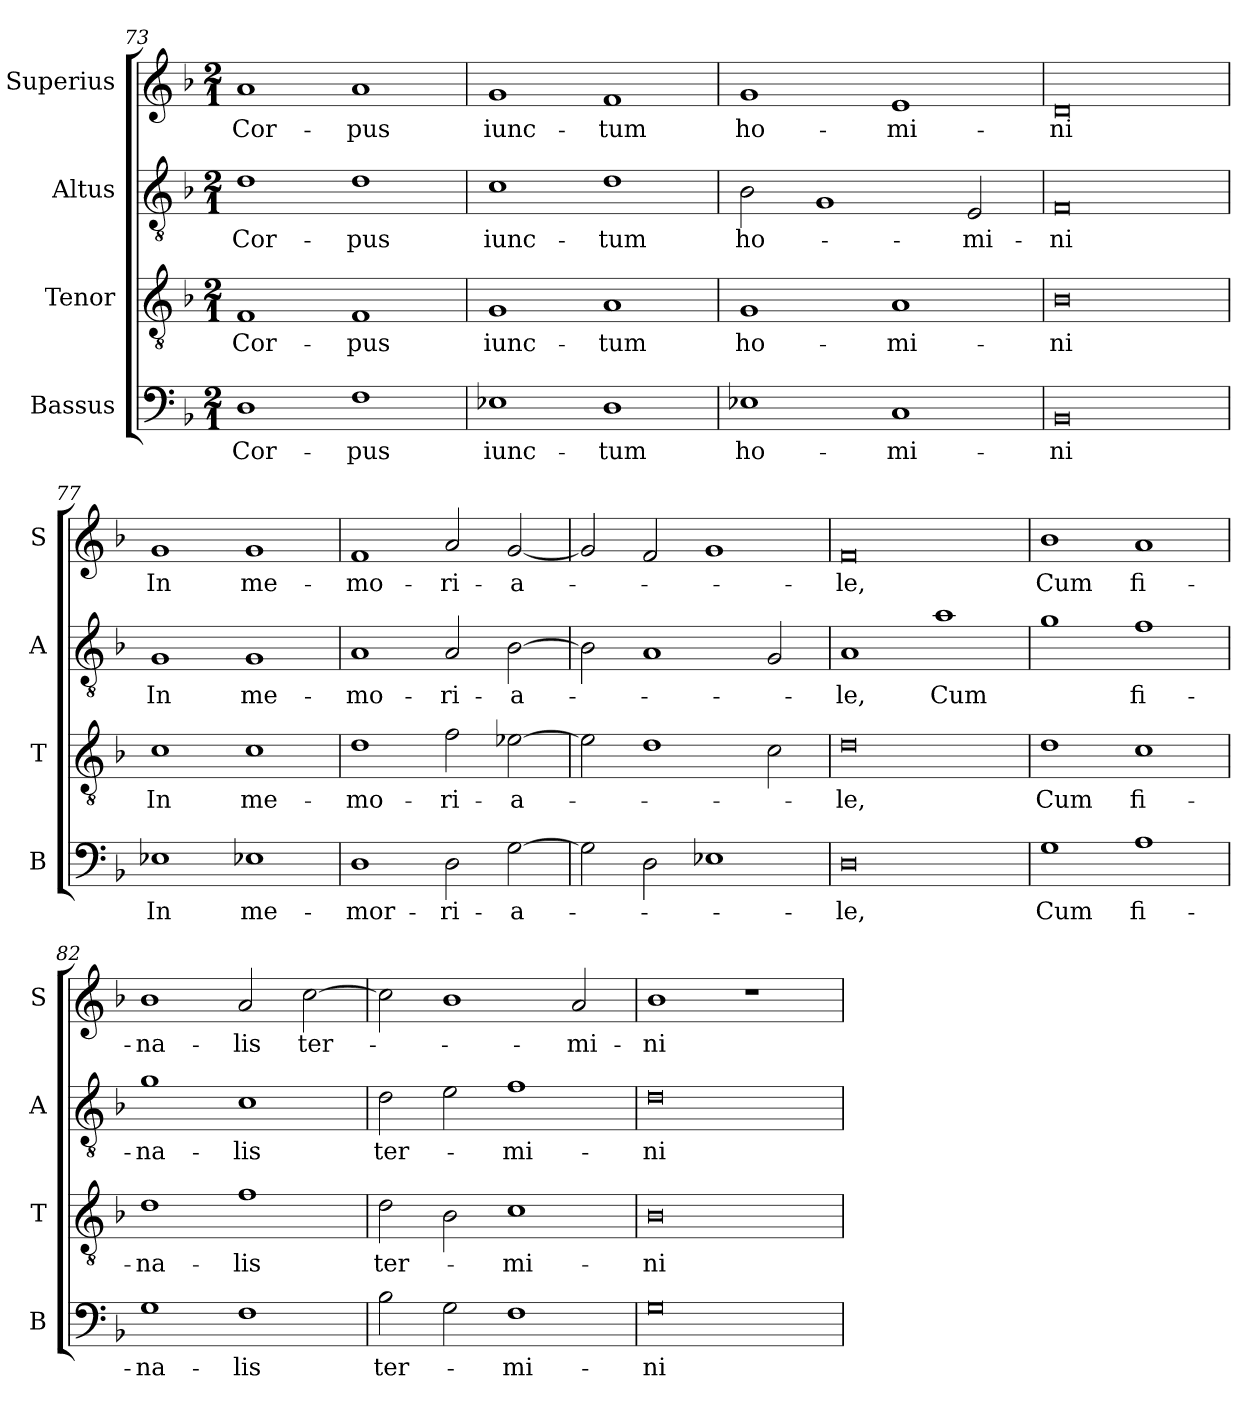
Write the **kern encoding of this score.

**kern	**text	**kern	**text	**kern	**text	**kern	**text
*part4	*part4	*part3	*part3	*part2	*part2	*part1	*part1
*staff4	*staff4	*staff3	*staff3	*staff2	*staff2	*staff1	*staff1
*I"Bassus	*	*I"Tenor	*	*I"Altus	*	*I"Superius	*
*I'B	*	*I'T	*	*I'A	*	*I'S	*
*clefF4	*	*clefGv2	*	*clefGv2	*	*clefG2	*
*k[b-]	*	*k[b-]	*	*k[b-]	*	*k[b-]	*
*M2/1	*	*M2/1	*	*M2/1	*	*M2/1	*
=73	=73	=73	=73	=73	=73	=73	=73
1D	Cor-	1F	Cor-	1d	Cor-	1a	Cor-
1F	-pus	1F	-pus	1d	-pus	1a	-pus
=74	=74	=74	=74	=74	=74	=74	=74
1E-X	iunc-	1G	iunc-	1c	iunc-	1g	iunc-
1D	-tum	1A	-tum	1d	-tum	1f	-tum
=75	=75	=75	=75	=75	=75	=75	=75
1E-X	ho-	1G	ho-	2B-\	ho-	1g	ho-
.	.	.	.	1G	.	.	.
1C	-mi-	1A	-mi-	.	.	1e	-mi-
.	.	.	.	2E/	-mi-	.	.
=76	=76	=76	=76	=76	=76	=76	=76
0BB-	-ni	0B-	-ni	0F	-ni	0d	-ni
=77	=77	=77	=77	=77	=77	=77	=77
1E-X	In	1c	In	1G	In	1g	In
1E-X	me-	1c	me-	1G	me-	1g	me-
=78	=78	=78	=78	=78	=78	=78	=78
1D	-mor-	1d	-mo-	1A	-mo-	1f	-mo-
2D\	-ri-	2f\	-ri-	2A/	-ri-	2a/	-ri-
[2G\	-a-	[2e-X\	-a-	[2B-\	-a-	[2g/	-a-
=79	=79	=79	=79	=79	=79	=79	=79
2G\]	.	2e-\]	.	2B-\]	.	2g/]	.
2D\	.	1d	.	1A	.	2f/	.
1E-X	.	.	.	.	.	1g	.
.	.	2c\	.	2G/	.	.	.
=80	=80	=80	=80	=80	=80	=80	=80
0D	-le,	0d	-le,	1A	-le,	0f	-le,
.	.	.	.	1a	Cum	.	.
=81	=81	=81	=81	=81	=81	=81	=81
1G	Cum	1d	Cum	1g	.	1b-	Cum
1A	fi-	1c	fi-	1f	fi-	1a	fi-
=82	=82	=82	=82	=82	=82	=82	=82
1G	-na-	1d	-na-	1g	-na-	1b-	-na-
1F	-lis	1f	-lis	1c	-lis	2a/	-lis
.	.	.	.	.	.	[2cc\	ter-
=83	=83	=83	=83	=83	=83	=83	=83
2B-\	ter-	2d\	ter-	2d\	ter-	2cc\]	.
2G\	.	2B-\	.	2e\	.	1b-	.
1F	-mi-	1c	-mi-	1f	-mi-	.	.
.	.	.	.	.	.	2a/	-mi-
=84	=84	=84	=84	=84	=84	=84	=84
0G	-ni	0B-	-ni	0d	-ni	1b-	-ni
.	.	.	.	.	.	1r	.
=	=	=	=	=	=	=	=
*-	*-	*-	*-	*-	*-	*-	*-
